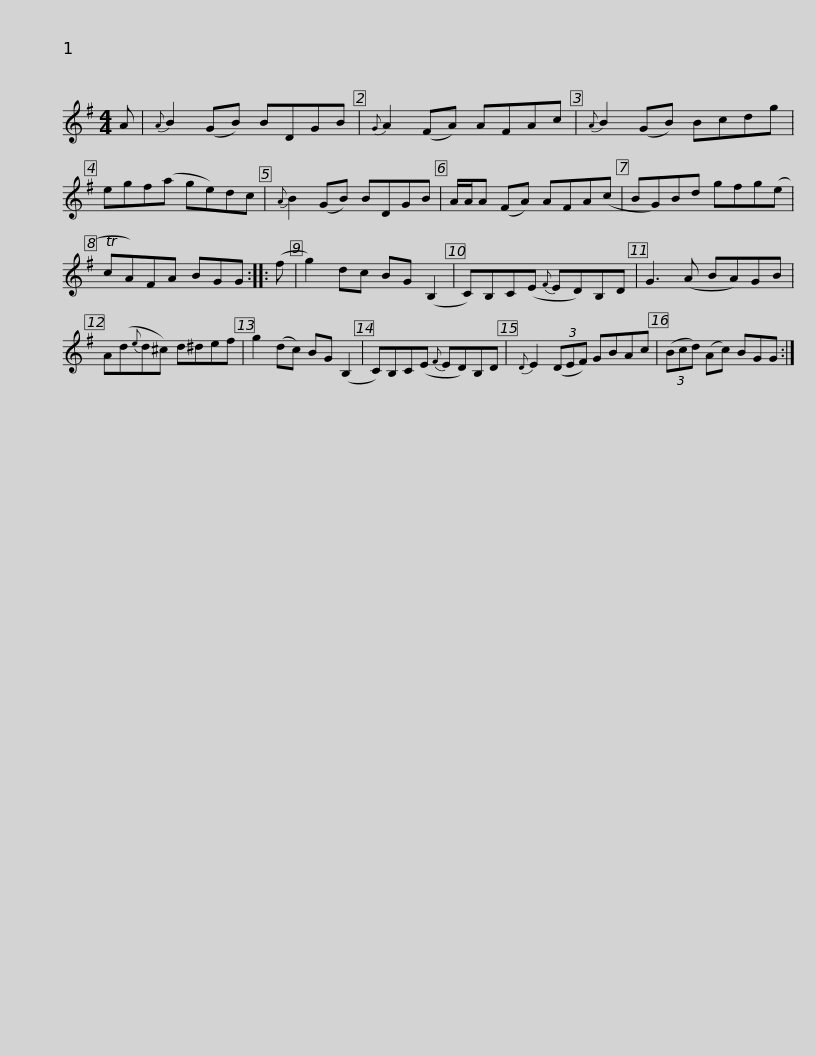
X:1
L:1/8
M:4/4
I:linebreak $
K:G
V:1 treble
V:1
 A |{A} B2 (GB) BDGB |{G} A2 (FA) AFAc |{A} B2 (GB) Bcdg | egf(a ge)dc | %5
{A} B2 (GB) BDGB |$ A/A/A (FA) AFA(c | BG)Bd gfg(e | TcA)FA BGG :: (f | %10
 g2) dc BG (B,2 | C)B,C(E{F} ED)B,D |$ G3 (A BA)GB | A(d{e}d^c) d^def | g2 (dc) BG (B,2 | %15
 C)B,C(E{F} ED)B,D |{D} E2 (3(DEF) GBAc |$ (3(Bcd) (Ac) BGG :| %18
